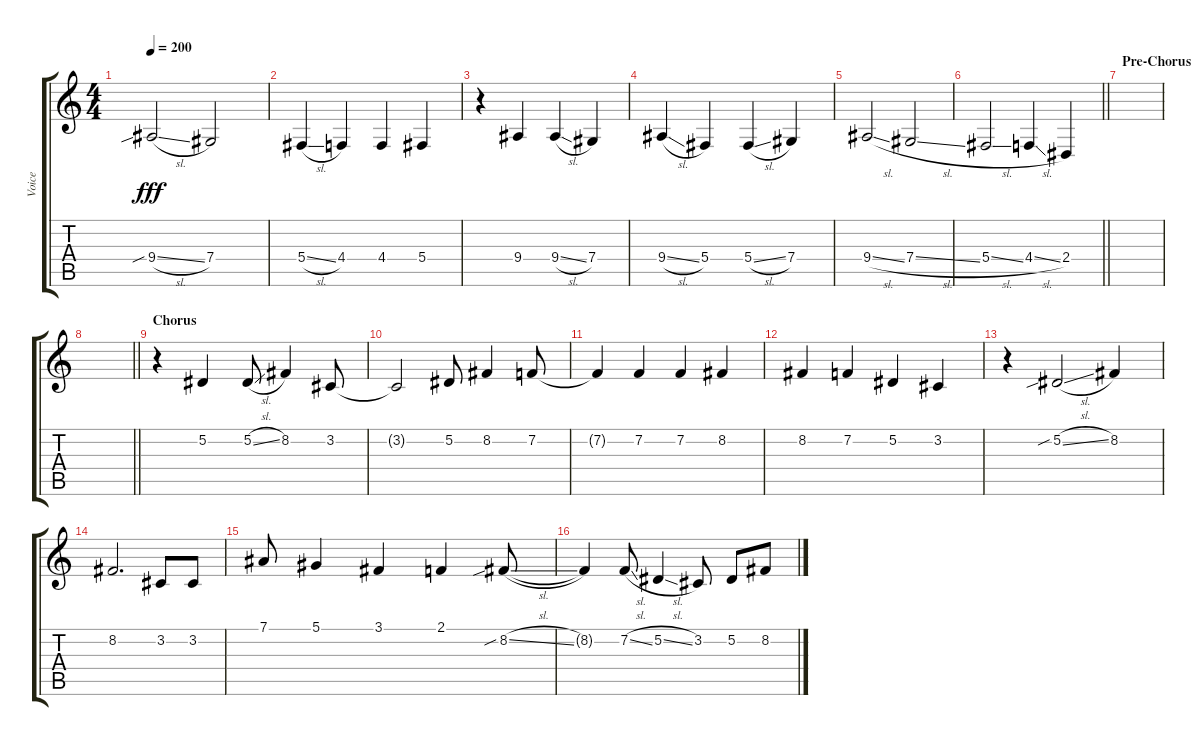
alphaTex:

\track ("Voice" "Voice") {instrument lead1square}
\staff {score tabs}
\tuning (Eb4 Bb3 Gb3 Db3 Ab2 Eb2) {hide}
\ts (4 4)
\tempo 200
\clef g2
\ks c
9.4{sib sl}.2{dy fff} 7.4.2 |
5.4{sl}.4 4.4.4 4.4.4 5.4.4 |
r.4 9.4.4 9.4{sl}.4 7.4.4 |
9.4{sl}.4 5.4.4 5.4{sl}.4 7.4.4 |
9.4{sl}.2 7.4{sl}.2 |
\barLineRight lightlight
5.4{sl}.2 4.4{sl}.4 2.4.4 |
\section ("" "Pre-Chorus")
|
\barLineRight lightlight
|
\section ("" "Chorus")
r.4 5.2.4 5.2{sl}.8 8.2.4 3.2.8 |
3.2{t}.2 5.2.8 8.2.4 7.2.8 |
7.2{t}.4 7.2.4 7.2.4 8.2.4 |
8.2.4 7.2.4 5.2.4 3.2.4 |
r.4 5.2{sib sl}.2 8.2.4 |
8.2.2{d} 3.2.8 3.2.8 |
7.1.8 5.1.4 3.1.4 2.1.4 8.2{sib sl}.8 |
8.2{t}.4 7.2{sl}.8 5.2{sl}.4 3.2.8 5.2.8 8.2.8
